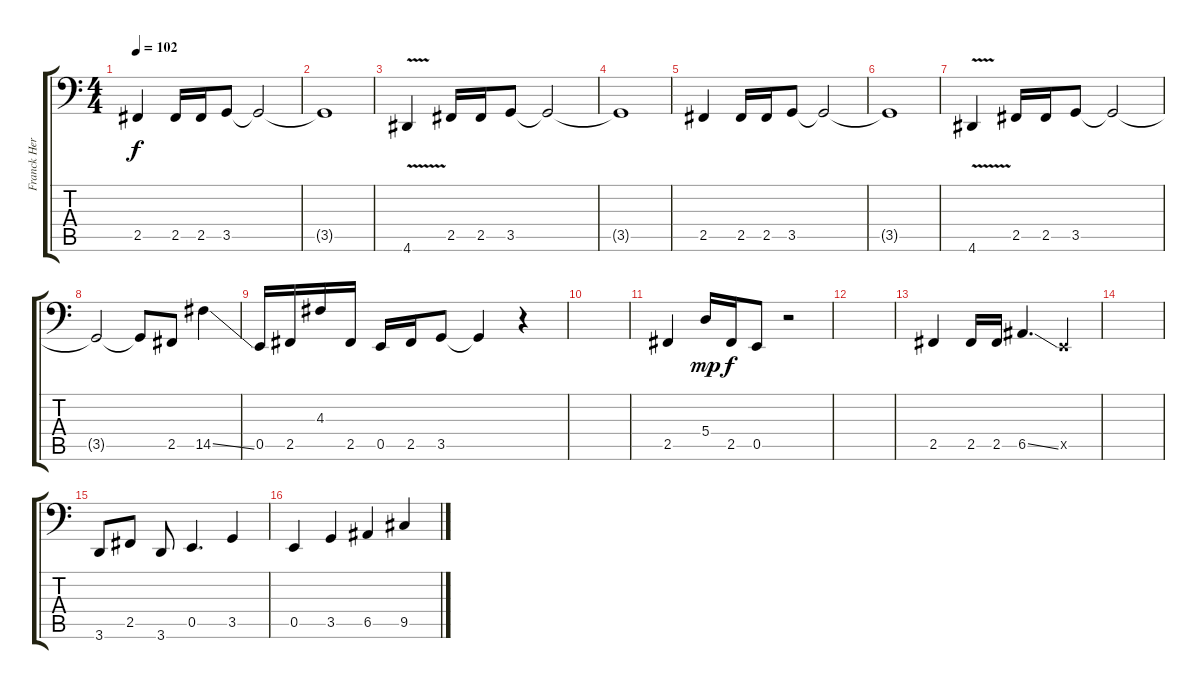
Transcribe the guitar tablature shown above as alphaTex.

\track ("Franck Hermanny" "Franck Her") {instrument electricbassfinger}
\staff {score tabs}
\tuning (C3 G2 D2 A1 E1 B0) {hide}
\ts (4 4)
\tempo 102
\clef f4
\ks c
2.5.4{dy f} 2.5.16 2.5.16 3.5.8 3.5{t}.2 |
3.5{t}.1 |
4.6{v}.4 2.5.16 2.5.16 3.5.8 3.5{t}.2 |
3.5{t}.1 |
2.5.4 2.5.16 2.5.16 3.5.8 3.5{t}.2 |
3.5{t}.1 |
4.6{v}.4 2.5.16 2.5.16 3.5.8 3.5{t}.2 |
3.5{t}.2 3.5{t}.8 2.5.8 14.5{ss}.4 |
0.5.16 2.5.16 4.3.16 2.5.16 0.5.16 2.5.16 3.5.8 3.5{t}.4 r.4 |
|
2.5.4 5.4.16{dy mp} 2.5.16{dy f} 0.5.8 r.2 |
|
2.5.4 2.5.16 2.5.16 6.5{ss}.4{d} 0.5{x}.4 |
|
3.6.8 2.5.8 3.6.8 0.5.4{d} 3.5.4 |
0.5.4 3.5.4 6.5.4 9.5{ss}.4
